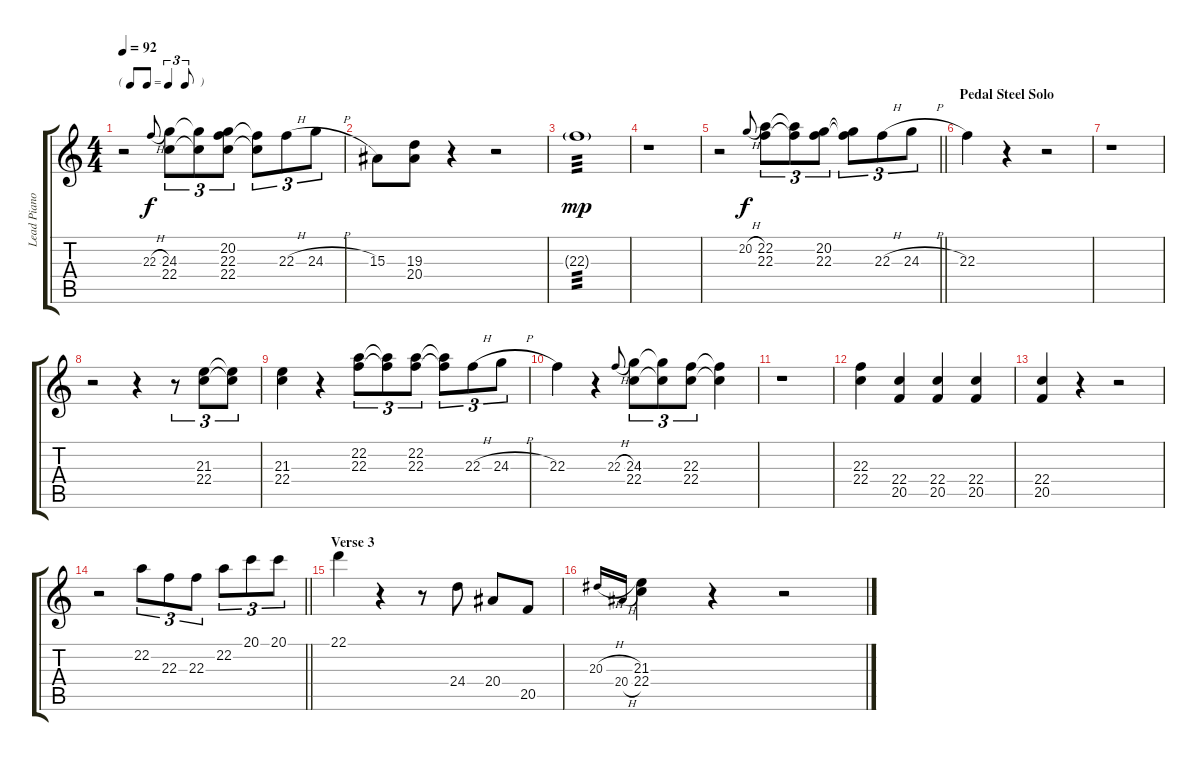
\track ("Lead Piano (Keith)" "Lead Piano") {instrument brightacousticpiano}
\staff {score tabs}
\tuning (E4 B3 G3 D3 A2 E2) {hide}
\ts (4 4)
\tf triplet8th
\tempo 92
\clef g2
\ks c
r.2{dy f} 22.3{h}.8{gr onbeat} (24.3 22.4).8{tu (3 2)} (24.3{t} 22.4{t}).8{tu (3 2)} (20.2 22.3 22.4).8{tu (3 2)} (22.3{t} 22.4{t}).8{tu (3 2)} 22.3{h}.8{tu (3 2)} 24.3{h}.8{tu (3 2)} |
15.3.8 (19.3 20.4).8 r.4 r.2 |
22.3{g}.1{tp 3 dy mp} |
r.1 |
\barLineRight lightlight
r.2 20.2{h}.8{gr onbeat dy f} (22.2 22.3).8{tu (3 2)} (22.2{t} 22.3{t}).8{tu (3 2)} (20.2 22.3).8{tu (3 2)} (20.2{t} 22.3{t}).8{tu (3 2)} 22.3{h}.8{tu (3 2)} 24.3{h}.8{tu (3 2)} |
\section ("" "Pedal Steel Solo")
22.3.4 r.4 r.2 |
r.1 |
r.2 r.4 r.8{tu (3 2)} (21.3 22.4).8{tu (3 2)} (21.3{t} 22.4{t}).8{tu (3 2)} |
(21.3 22.4).4 r.4 (22.2 22.3).8{tu (3 2)} (22.2{t} 22.3{t}).8{tu (3 2)} (22.2 22.3).8{tu (3 2)} (22.2{t} 22.3{t}).8{tu (3 2)} 22.3{h}.8{tu (3 2)} 24.3{h}.8{tu (3 2)} |
22.3.4 r.4 22.3{h}.8{gr onbeat} (24.3 22.4).8{tu (3 2)} (24.3{t} 22.4{t}).8{tu (3 2)} (22.3 22.4).8{tu (3 2)} (22.3{t} 22.4{t}).4 |
r.1 |
(22.3 22.4).4 (22.4 20.5).4 (22.4 20.5).4 (22.4 20.5).4 |
(22.4 20.5).4 r.4 r.2 |
\barLineRight lightlight
r.2 22.2.8{tu (3 2)} 22.3.8{tu (3 2)} 22.3.8{tu (3 2)} 22.2.8{tu (3 2)} 20.1.8{tu (3 2)} 20.1.8{tu (3 2)} |
\section ("" "Verse 3")
22.1.4 r.4 r.8 24.4.8 20.4.8 20.5.8 |
20.3{h}.16{gr onbeat} 20.4{h}.16{gr onbeat} (21.3 22.4).4 r.4 r.2
